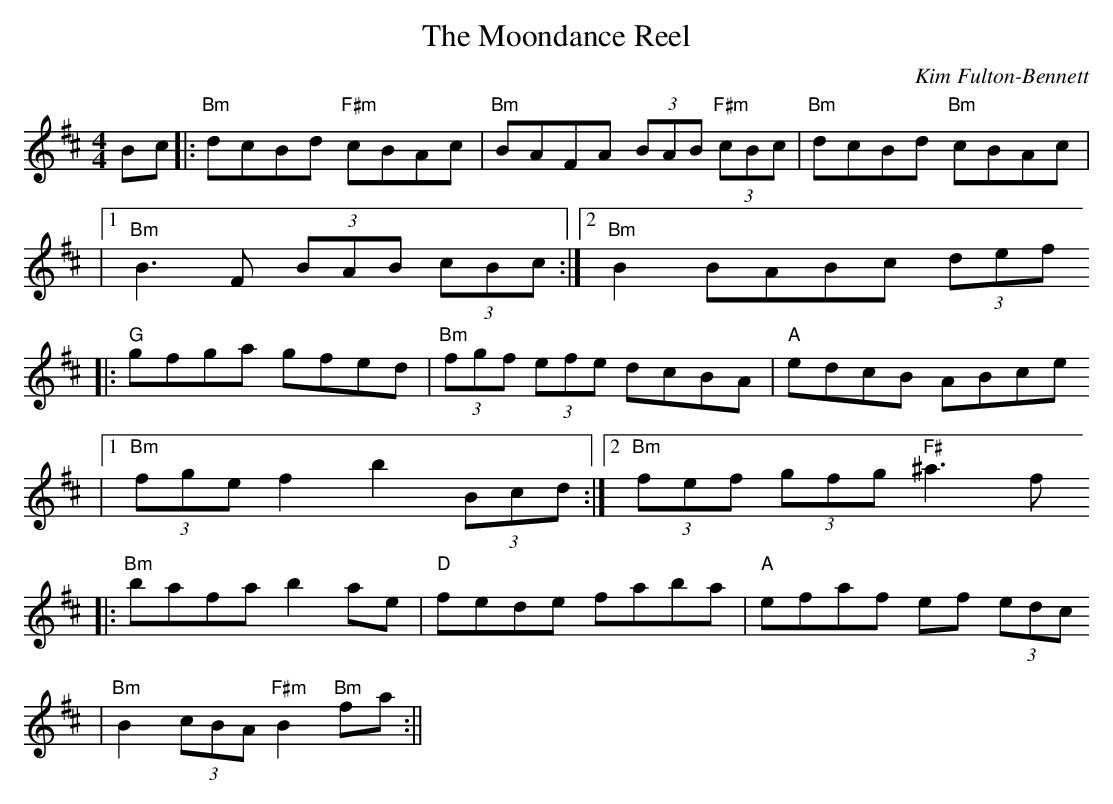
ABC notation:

X:1
T:The Moondance Reel
C:Kim Fulton-Bennett
L:1/8
M:4/4
K:D
Bc \
|: "Bm"dcBd "F#m"cBAc|"Bm"BAFA (3BAB "F#m"(3cBc|"Bm"dcBd "Bm"cBAc|
|1 "Bm"B3 F (3BAB (3cBc :|2 "Bm"B2 BABc (3def
|: "G"gfga gfed| "Bm"(3fgf (3efe dcBA |"A"edcB ABce
|1 "Bm"(3fge f2 b2 (3Bcd :|2 "Bm"(3fef (3gfg "F#"^a3 f
|: "Bm"bafa b2 ae | "D"fede faba |"A"efaf ef (3edc
|"Bm"B2 (3cBA "F#m"B2 "Bm"fa:||
